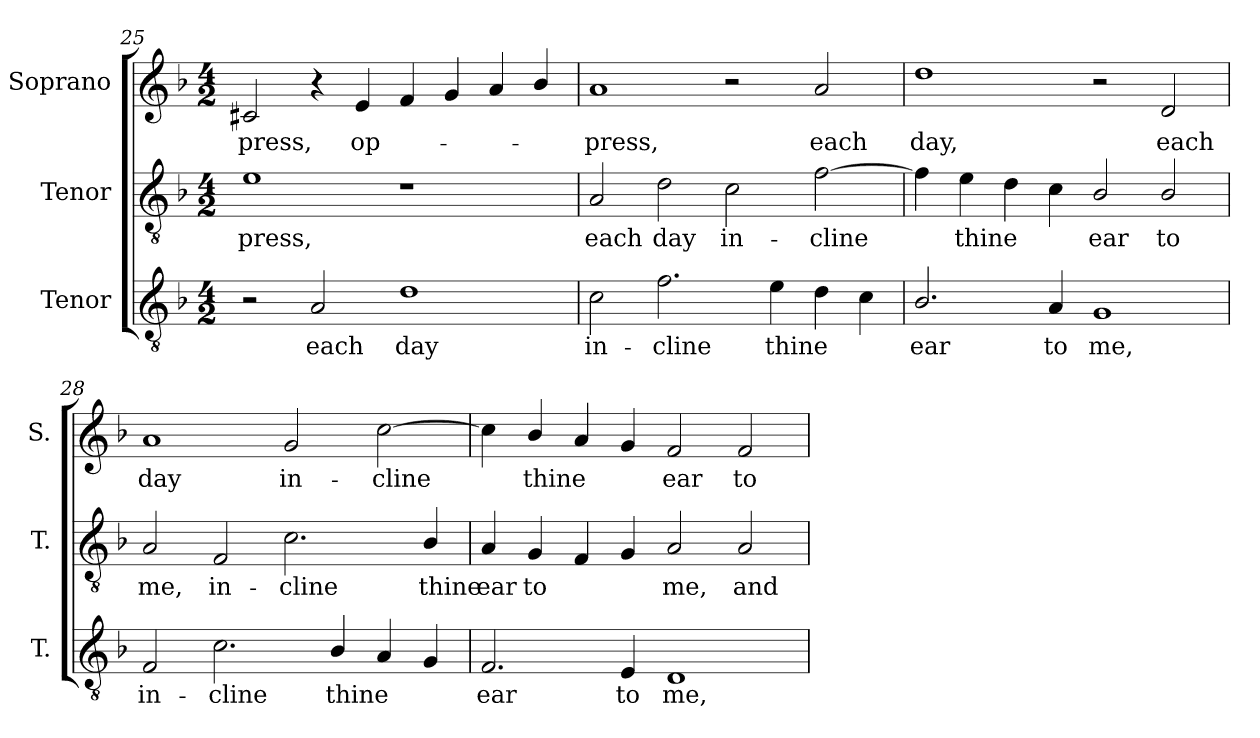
**kern	**text	**kern	**text	**kern	**text
*part3	*part3	*part2	*part2	*part1	*part1
*staff3	*staff3	*staff2	*staff2	*staff1	*staff1
*I"Tenor	*	*I"Tenor	*	*I"Soprano	*
*I'T.	*	*I'T.	*	*I'S.	*
!!LO:PB:g=z
*clefGv2	*	*clefGv2	*	*clefG2	*
*ITrd7c12	*	*ITrd7c12	*	*	*
*k[b-]	*	*k[b-]	*	*k[b-]	*
*F:	*	*F:	*	*F:	*
*M4/2	*	*M4/2	*	*M4/2	*
=25	=25	=25	=25	=25	=25
!	!	!	!LO:LY:b:color=#000000	!	!
!	!	!	!	!	!LO:LY:b:color=#000000
2r	.	1Ei	-press,	2c#Xi/	-press,
!	!LO:LY:b:color=#000000	!	!	!	!
2AAi/	each	.	.	4r	.
!	!	!	!	!	!LO:LY:b:color=#000000
.	.	.	.	4ei/	op-
!	!LO:LY:b:color=#000000	!	!	!	!
1Di	day	1r	.	4fi/	.
.	.	.	.	4gi/	.
.	.	.	.	4ai/	.
.	.	.	.	4b-i/	.
=26	=26	=26	=26	=26	=26
!	!LO:LY:b:color=#000000	!	!	!	!
!	!	!	!LO:LY:b:color=#000000	!	!
!	!	!	!	!	!LO:LY:b:color=#000000
2Ci\	in-	2AAi/	each	1ai	-press,
!	!LO:LY:b:color=#000000	!	!	!	!
!	!	!	!LO:LY:b:color=#000000	!	!
2.Fi\	-cline	2Di\	day	.	.
!	!	!	!LO:LY:b:color=#000000	!	!
.	.	2Ci\	in-	2r	.
!	!LO:LY:b:color=#000000	!	!	!	!
4Ei\	thine	.	.	.	.
!	!	!	!LO:LY:b:color=#000000	!	!
!	!	!	!	!	!LO:LY:b:color=#000000
4Di\	.	[2Fi\	-cline	2ai/	each
4Ci\	.	.	.	.	.
=27	=27	=27	=27	=27	=27
!	!LO:LY:b:color=#000000	!	!	!	!
!	!	!	!	!	!LO:LY:b:color=#000000
2.BB-i/	ear	4Fi\]	.	1ddi	day,
!	!	!	!LO:LY:b:color=#000000	!	!
.	.	4Ei\	thine	.	.
.	.	4Di\	.	.	.
!	!LO:LY:b:color=#000000	!	!	!	!
4AAi/	to	4Ci\	.	.	.
!	!LO:LY:b:color=#000000	!	!	!	!
!	!	!	!LO:LY:b:color=#000000	!	!
1GGi	me,	2BB-i/	ear	2r	.
!	!	!	!LO:LY:b:color=#000000	!	!
!	!	!	!	!	!LO:LY:b:color=#000000
.	.	2BB-i/	to	2di/	each
=28	=28	=28	=28	=28	=28
!	!LO:LY:b:color=#000000	!	!	!	!
!	!	!	!LO:LY:b:color=#000000	!	!
!	!	!	!	!	!LO:LY:b:color=#000000
2FFi/	in-	2AAi/	me,	1ai	day
!	!LO:LY:b:color=#000000	!	!	!	!
!	!	!	!LO:LY:b:color=#000000	!	!
2.Ci\	-cline	2FFi/	in-	.	.
!	!	!	!LO:LY:b:color=#000000	!	!
!	!	!	!	!	!LO:LY:b:color=#000000
.	.	2.Ci\	-cline	2gi/	in-
!	!LO:LY:b:color=#000000	!	!	!	!
4BB-i/	thine	.	.	.	.
!	!	!	!	!	!LO:LY:b:color=#000000
4AAi/	.	.	.	[2cci\	-cline
!	!	!	!LO:LY:b:color=#000000	!	!
4GGi/	.	4BB-i/	thine	.	.
!!LO:LB:g=z
=29	=29	=29	=29	=29	=29
!	!LO:LY:b:color=#000000	!	!	!	!
!	!	!	!LO:LY:b:color=#000000	!	!
2.FFi/	ear	4AAi/	ear	4cci\]	.
!	!	!	!LO:LY:b:color=#000000	!	!
!	!	!	!	!	!LO:LY:b:color=#000000
.	.	4GGi/	to	4b-i/	thine
.	.	4FFi/	.	4ai/	.
!	!LO:LY:b:color=#000000	!	!	!	!
4EEi/	to	4GGi/	.	4gi/	.
!	!LO:LY:b:color=#000000	!	!	!	!
!	!	!	!LO:LY:b:color=#000000	!	!
!	!	!	!	!	!LO:LY:b:color=#000000
1DDi	me,	2AAi/	me,	2fi/	ear
!	!	!	!LO:LY:b:color=#000000	!	!
!	!	!	!	!	!LO:LY:b:color=#000000
.	.	2AAi/	and	2fi/	to
=	=	=	=	=	=
*-	*-	*-	*-	*-	*-
